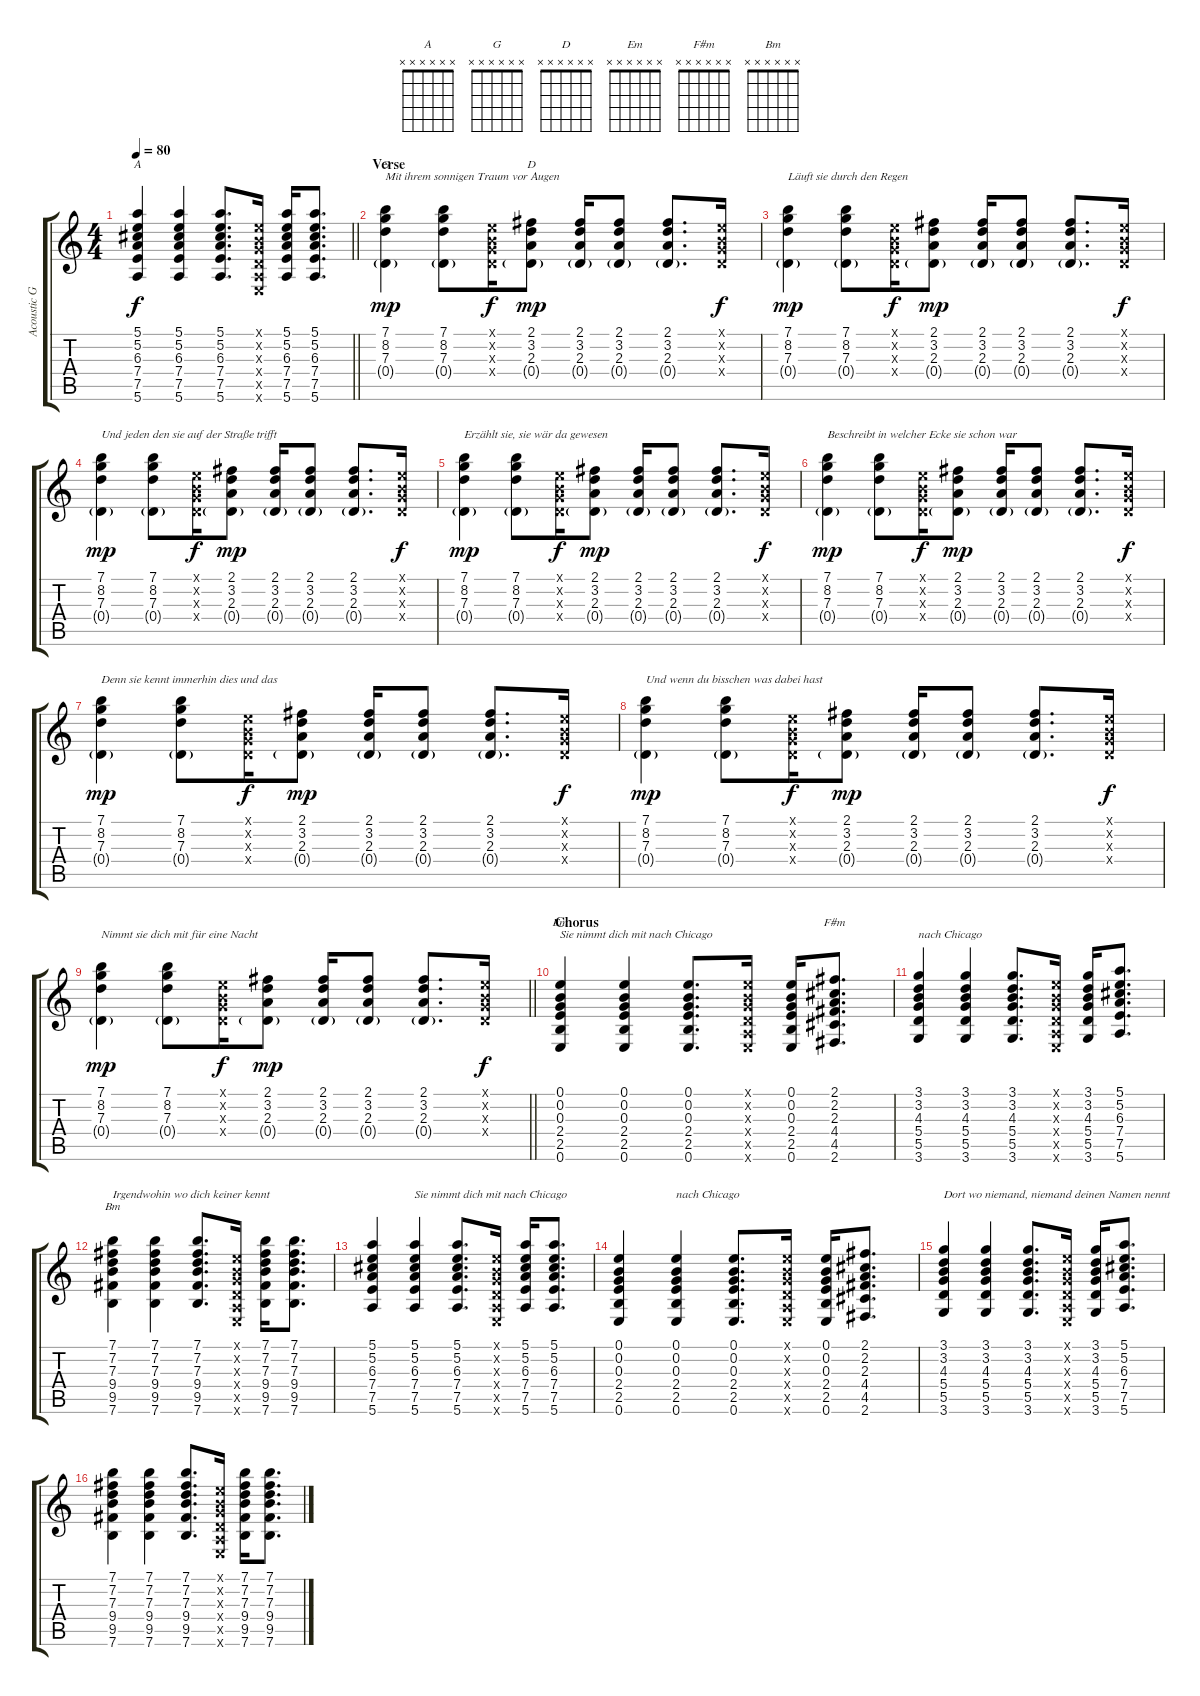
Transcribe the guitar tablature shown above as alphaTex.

\track ("Acoustic Guitar" "Acoustic G") {instrument acousticguitarnylon}
\staff {score tabs}
\tuning (E4 B3 G3 D3 A2 E2) {hide}
\chord ("A" x x x x x x)
\chord ("G" x x x x x x)
\chord ("D" x x x x x x)
\chord ("Em" x x x x x x)
\chord ("F#m" x x x x x x)
\chord ("Bm" x x x x x x)
\ts (4 4)
\tempo 80
\clef g2
\barLineRight lightlight
\ks c
(5.1 5.2 6.3 7.4 7.5 5.6).4{ch "A" dy f} (5.1 5.2 6.3 7.4 7.5 5.6).4 (5.1 5.2 6.3 7.4 7.5 5.6).8{d} (0.1{x} 0.2{x} 0.3{x} 0.4{x} 0.5{x} 0.6{x}).16 (5.1 5.2 6.3 7.4 7.5 5.6).16 (5.1 5.2 6.3 7.4 7.5 5.6).8{d} |
\section ("" "Verse")
(7.1 8.2 7.3 0.4{g}).4{ch "G" txt "Mit ihrem sonnigen Traum vor Augen" dy mp} (7.1 8.2 7.3 0.4{g}).8 (0.1{x} 0.2{x} 0.3{x} 0.4{x}).16{dy f} (2.1 3.2 2.3 0.4{g}).8{ch "D" dy mp} (2.1 3.2 2.3 0.4{g}).16 (2.1 3.2 2.3 0.4{g}).8 (2.1 3.2 2.3 0.4{g}).8{d} (0.1{x} 0.2{x} 0.3{x} 0.4{x}).16{dy f} |
(7.1 8.2 7.3 0.4{g}).4{txt "Läuft sie durch den Regen" dy mp} (7.1 8.2 7.3 0.4{g}).8 (0.1{x} 0.2{x} 0.3{x} 0.4{x}).16{dy f} (2.1 3.2 2.3 0.4{g}).8{dy mp} (2.1 3.2 2.3 0.4{g}).16 (2.1 3.2 2.3 0.4{g}).8 (2.1 3.2 2.3 0.4{g}).8{d} (0.1{x} 0.2{x} 0.3{x} 0.4{x}).16{dy f} |
(7.1 8.2 7.3 0.4{g}).4{txt "Und jeden den sie auf der Straße trifft" dy mp} (7.1 8.2 7.3 0.4{g}).8 (0.1{x} 0.2{x} 0.3{x} 0.4{x}).16{dy f} (2.1 3.2 2.3 0.4{g}).8{dy mp} (2.1 3.2 2.3 0.4{g}).16 (2.1 3.2 2.3 0.4{g}).8 (2.1 3.2 2.3 0.4{g}).8{d} (0.1{x} 0.2{x} 0.3{x} 0.4{x}).16{dy f} |
(7.1 8.2 7.3 0.4{g}).4{txt "Erzählt sie, sie wär da gewesen" dy mp} (7.1 8.2 7.3 0.4{g}).8 (0.1{x} 0.2{x} 0.3{x} 0.4{x}).16{dy f} (2.1 3.2 2.3 0.4{g}).8{dy mp} (2.1 3.2 2.3 0.4{g}).16 (2.1 3.2 2.3 0.4{g}).8 (2.1 3.2 2.3 0.4{g}).8{d} (0.1{x} 0.2{x} 0.3{x} 0.4{x}).16{dy f} |
(7.1 8.2 7.3 0.4{g}).4{txt "Beschreibt in welcher Ecke sie schon war" dy mp} (7.1 8.2 7.3 0.4{g}).8 (0.1{x} 0.2{x} 0.3{x} 0.4{x}).16{dy f} (2.1 3.2 2.3 0.4{g}).8{dy mp} (2.1 3.2 2.3 0.4{g}).16 (2.1 3.2 2.3 0.4{g}).8 (2.1 3.2 2.3 0.4{g}).8{d} (0.1{x} 0.2{x} 0.3{x} 0.4{x}).16{dy f} |
(7.1 8.2 7.3 0.4{g}).4{txt "Denn sie kennt immerhin dies und das" dy mp} (7.1 8.2 7.3 0.4{g}).8 (0.1{x} 0.2{x} 0.3{x} 0.4{x}).16{dy f} (2.1 3.2 2.3 0.4{g}).8{dy mp} (2.1 3.2 2.3 0.4{g}).16 (2.1 3.2 2.3 0.4{g}).8 (2.1 3.2 2.3 0.4{g}).8{d} (0.1{x} 0.2{x} 0.3{x} 0.4{x}).16{dy f} |
(7.1 8.2 7.3 0.4{g}).4{txt "Und wenn du bisschen was dabei hast" dy mp} (7.1 8.2 7.3 0.4{g}).8 (0.1{x} 0.2{x} 0.3{x} 0.4{x}).16{dy f} (2.1 3.2 2.3 0.4{g}).8{dy mp} (2.1 3.2 2.3 0.4{g}).16 (2.1 3.2 2.3 0.4{g}).8 (2.1 3.2 2.3 0.4{g}).8{d} (0.1{x} 0.2{x} 0.3{x} 0.4{x}).16{dy f} |
\barLineRight lightlight
(7.1 8.2 7.3 0.4{g}).4{txt "Nimmt sie dich mit für eine Nacht" dy mp} (7.1 8.2 7.3 0.4{g}).8 (0.1{x} 0.2{x} 0.3{x} 0.4{x}).16{dy f} (2.1 3.2 2.3 0.4{g}).8{dy mp} (2.1 3.2 2.3 0.4{g}).16 (2.1 3.2 2.3 0.4{g}).8 (2.1 3.2 2.3 0.4{g}).8{d} (0.1{x} 0.2{x} 0.3{x} 0.4{x}).16{dy f} |
\section ("" "Chorus")
(0.1 0.2 0.3 2.4 2.5 0.6).4{ch "Em" txt "Sie nimmt dich mit nach Chicago"} (0.1 0.2 0.3 2.4 2.5 0.6).4 (0.1 0.2 0.3 2.4 2.5 0.6).8{d} (0.1{x} 0.2{x} 0.3{x} 0.4{x} 0.5{x} 0.6{x}).16 (0.1 0.2 0.3 2.4 2.5 0.6).16 (2.1 2.2 2.3 4.4 4.5 2.6).8{d ch "F#m"} |
(3.1 3.2 4.3 5.4 5.5 3.6).4{txt "nach Chicago"} (3.1 3.2 4.3 5.4 5.5 3.6).4 (3.1 3.2 4.3 5.4 5.5 3.6).8{d} (0.1{x} 0.2{x} 0.3{x} 0.4{x} 0.5{x} 0.6{x}).16 (3.1 3.2 4.3 5.4 5.5 3.6).16 (5.1 5.2 6.3 7.4 7.5 5.6).8{d} |
(7.1 7.2 7.3 9.4 9.5 7.6).4{ch "Bm" txt "Irgendwohin wo dich keiner kennt"} (7.1 7.2 7.3 9.4 9.5 7.6).4 (7.1 7.2 7.3 9.4 9.5 7.6).8{d} (0.1{x} 0.2{x} 0.3{x} 0.4{x} 0.5{x} 0.6{x}).16 (7.1 7.2 7.3 9.4 9.5 7.6).16 (7.1 7.2 7.3 9.4 9.5 7.6).8{d} |
(5.1 5.2 6.3 7.4 7.5 5.6).4 (5.1 5.2 6.3 7.4 7.5 5.6).4{txt "Sie nimmt dich mit nach Chicago"} (5.1 5.2 6.3 7.4 7.5 5.6).8{d} (0.1{x} 0.2{x} 0.3{x} 0.4{x} 0.5{x} 0.6{x}).16 (5.1 5.2 6.3 7.4 7.5 5.6).16 (5.1 5.2 6.3 7.4 7.5 5.6).8{d} |
(0.1 0.2 0.3 2.4 2.5 0.6).4 (0.1 0.2 0.3 2.4 2.5 0.6).4{txt "nach Chicago"} (0.1 0.2 0.3 2.4 2.5 0.6).8{d} (0.1{x} 0.2{x} 0.3{x} 0.4{x} 0.5{x} 0.6{x}).16 (0.1 0.2 0.3 2.4 2.5 0.6).16 (2.1 2.2 2.3 4.4 4.5 2.6).8{d} |
(3.1 3.2 4.3 5.4 5.5 3.6).4{txt "Dort wo niemand, niemand deinen Namen nennt"} (3.1 3.2 4.3 5.4 5.5 3.6).4 (3.1 3.2 4.3 5.4 5.5 3.6).8{d} (0.1{x} 0.2{x} 0.3{x} 0.4{x} 0.5{x} 0.6{x}).16 (3.1 3.2 4.3 5.4 5.5 3.6).16 (5.1 5.2 6.3 7.4 7.5 5.6).8{d} |
(7.1 7.2 7.3 9.4 9.5 7.6).4 (7.1 7.2 7.3 9.4 9.5 7.6).4 (7.1 7.2 7.3 9.4 9.5 7.6).8{d} (0.1{x} 0.2{x} 0.3{x} 0.4{x} 0.5{x} 0.6{x}).16 (7.1 7.2 7.3 9.4 9.5 7.6).16 (7.1 7.2 7.3 9.4 9.5 7.6).8{d}
